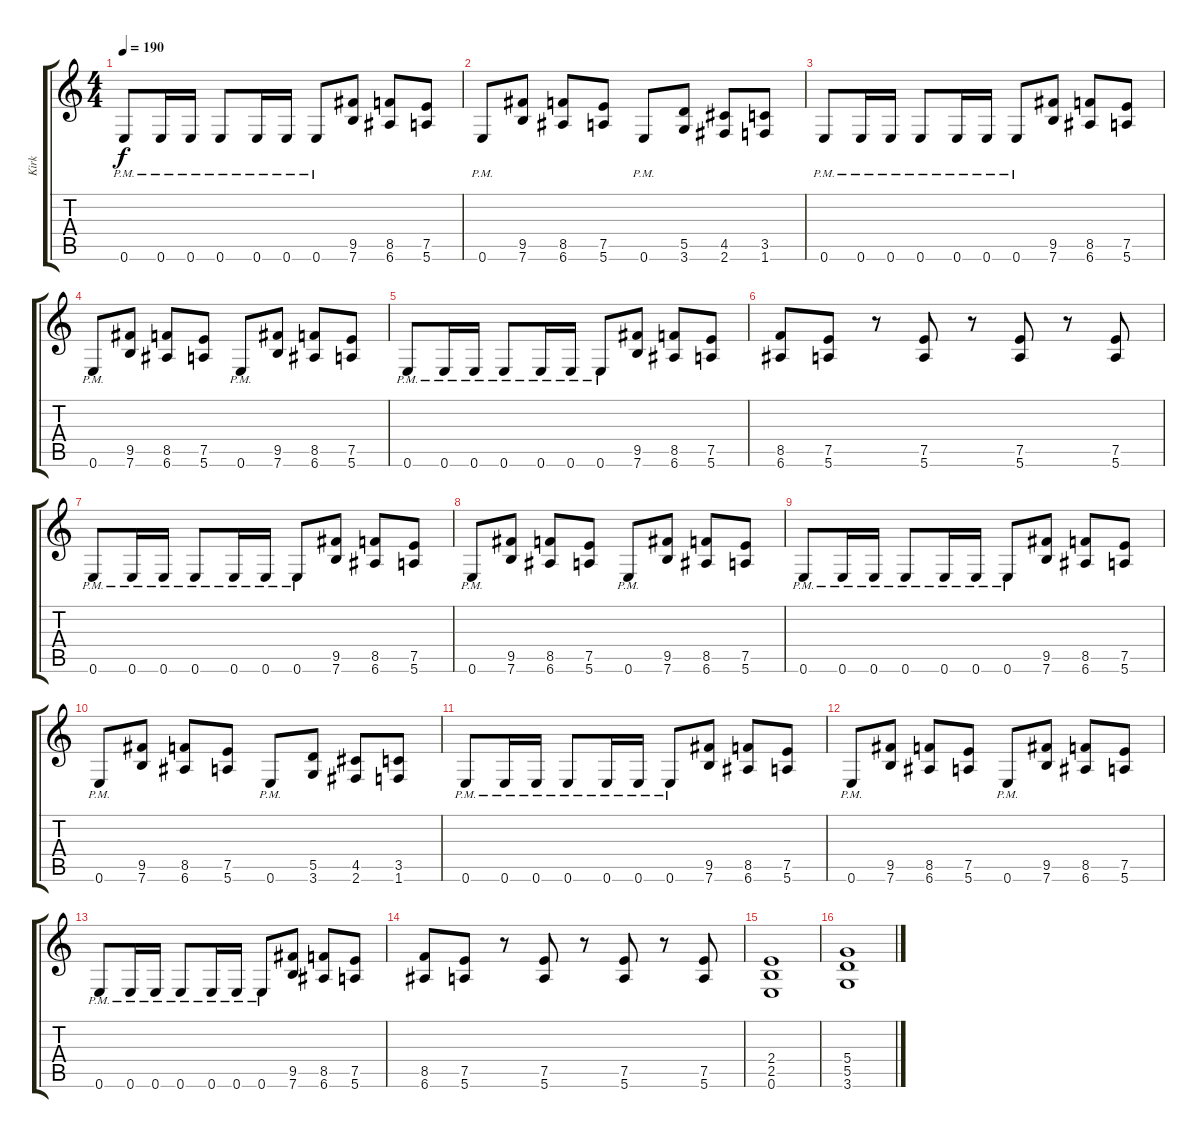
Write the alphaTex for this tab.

\track ("Kirk" "Kirk") {instrument distortionguitar}
\staff {score tabs}
\tuning (E4 B3 G3 D3 A2 E2) {hide}
\ts (4 4)
\tempo 190
\clef g2
\ks c
0.6{pm}.8{dy f} 0.6{pm}.16 0.6{pm}.16 0.6{pm}.8 0.6{pm}.16 0.6{pm}.16 0.6{pm}.8 (9.5 7.6).8 (8.5 6.6).8 (7.5 5.6).8 |
0.6{pm}.8 (9.5 7.6).8 (8.5 6.6).8 (7.5 5.6).8 0.6{pm}.8 (5.5 3.6).8 (4.5 2.6).8 (3.5 1.6).8 |
0.6{pm}.8 0.6{pm}.16 0.6{pm}.16 0.6{pm}.8 0.6{pm}.16 0.6{pm}.16 0.6{pm}.8 (9.5 7.6).8 (8.5 6.6).8 (7.5 5.6).8 |
0.6{pm}.8 (9.5 7.6).8 (8.5 6.6).8 (7.5 5.6).8 0.6{pm}.8 (9.5 7.6).8 (8.5 6.6).8 (7.5 5.6).8 |
0.6{pm}.8 0.6{pm}.16 0.6{pm}.16 0.6{pm}.8 0.6{pm}.16 0.6{pm}.16 0.6{pm}.8 (9.5 7.6).8 (8.5 6.6).8 (7.5 5.6).8 |
(8.5 6.6).8 (7.5 5.6).8 r.8 (7.5 5.6).8 r.8 (7.5 5.6).8 r.8 (7.5 5.6).8 |
0.6{pm}.8 0.6{pm}.16 0.6{pm}.16 0.6{pm}.8 0.6{pm}.16 0.6{pm}.16 0.6{pm}.8 (9.5 7.6).8 (8.5 6.6).8 (7.5 5.6).8 |
0.6{pm}.8 (9.5 7.6).8 (8.5 6.6).8 (7.5 5.6).8 0.6{pm}.8 (9.5 7.6).8 (8.5 6.6).8 (7.5 5.6).8 |
0.6{pm}.8 0.6{pm}.16 0.6{pm}.16 0.6{pm}.8 0.6{pm}.16 0.6{pm}.16 0.6{pm}.8 (9.5 7.6).8 (8.5 6.6).8 (7.5 5.6).8 |
0.6{pm}.8 (9.5 7.6).8 (8.5 6.6).8 (7.5 5.6).8 0.6{pm}.8 (5.5 3.6).8 (4.5 2.6).8 (3.5 1.6).8 |
0.6{pm}.8 0.6{pm}.16 0.6{pm}.16 0.6{pm}.8 0.6{pm}.16 0.6{pm}.16 0.6{pm}.8 (9.5 7.6).8 (8.5 6.6).8 (7.5 5.6).8 |
0.6{pm}.8 (9.5 7.6).8 (8.5 6.6).8 (7.5 5.6).8 0.6{pm}.8 (9.5 7.6).8 (8.5 6.6).8 (7.5 5.6).8 |
0.6{pm}.8 0.6{pm}.16 0.6{pm}.16 0.6{pm}.8 0.6{pm}.16 0.6{pm}.16 0.6{pm}.8 (9.5 7.6).8 (8.5 6.6).8 (7.5 5.6).8 |
(8.5 6.6).8 (7.5 5.6).8 r.8 (7.5 5.6).8 r.8 (7.5 5.6).8 r.8 (7.5 5.6).8 |
(2.4 2.5 0.6).1 |
(5.4 5.5 3.6).1
